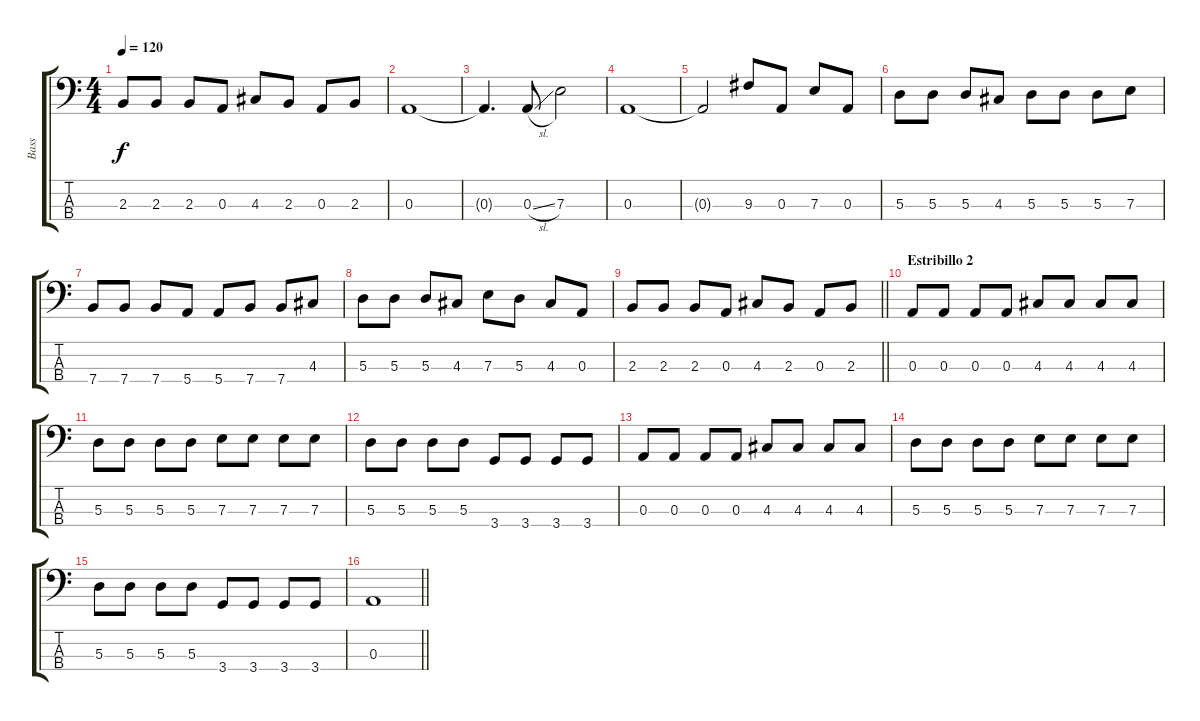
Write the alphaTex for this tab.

\track ("Bass" "Bass") {instrument electricbasspick}
\staff {score tabs}
\tuning (G2 D2 A1 E1) {hide}
\ts (4 4)
\tempo 120
\clef f4
\ks c
2.3.8{dy f} 2.3.8 2.3.8 0.3.8 4.3.8 2.3.8 0.3.8 2.3.8 |
0.3.1 |
0.3{t}.4{d} 0.3{sl}.8 7.3.2 |
0.3.1 |
0.3{t}.2 9.3.8 0.3.8 7.3.8 0.3.8 |
5.3.8 5.3.8 5.3.8 4.3.8 5.3.8 5.3.8 5.3.8 7.3.8 |
7.4.8 7.4.8 7.4.8 5.4.8 5.4.8 7.4.8 7.4.8 4.3.8 |
5.3.8 5.3.8 5.3.8 4.3.8 7.3.8 5.3.8 4.3.8 0.3.8 |
\barLineRight lightlight
2.3.8 2.3.8 2.3.8 0.3.8 4.3.8 2.3.8 0.3.8 2.3.8 |
\section ("" "Estribillo 2")
0.3.8 0.3.8 0.3.8 0.3.8 4.3.8 4.3.8 4.3.8 4.3.8 |
5.3.8 5.3.8 5.3.8 5.3.8 7.3.8 7.3.8 7.3.8 7.3.8 |
5.3.8 5.3.8 5.3.8 5.3.8 3.4.8 3.4.8 3.4.8 3.4.8 |
0.3.8 0.3.8 0.3.8 0.3.8 4.3.8 4.3.8 4.3.8 4.3.8 |
5.3.8 5.3.8 5.3.8 5.3.8 7.3.8 7.3.8 7.3.8 7.3.8 |
5.3.8 5.3.8 5.3.8 5.3.8 3.4.8 3.4.8 3.4.8 3.4.8 |
\barLineRight lightlight
0.3.1
